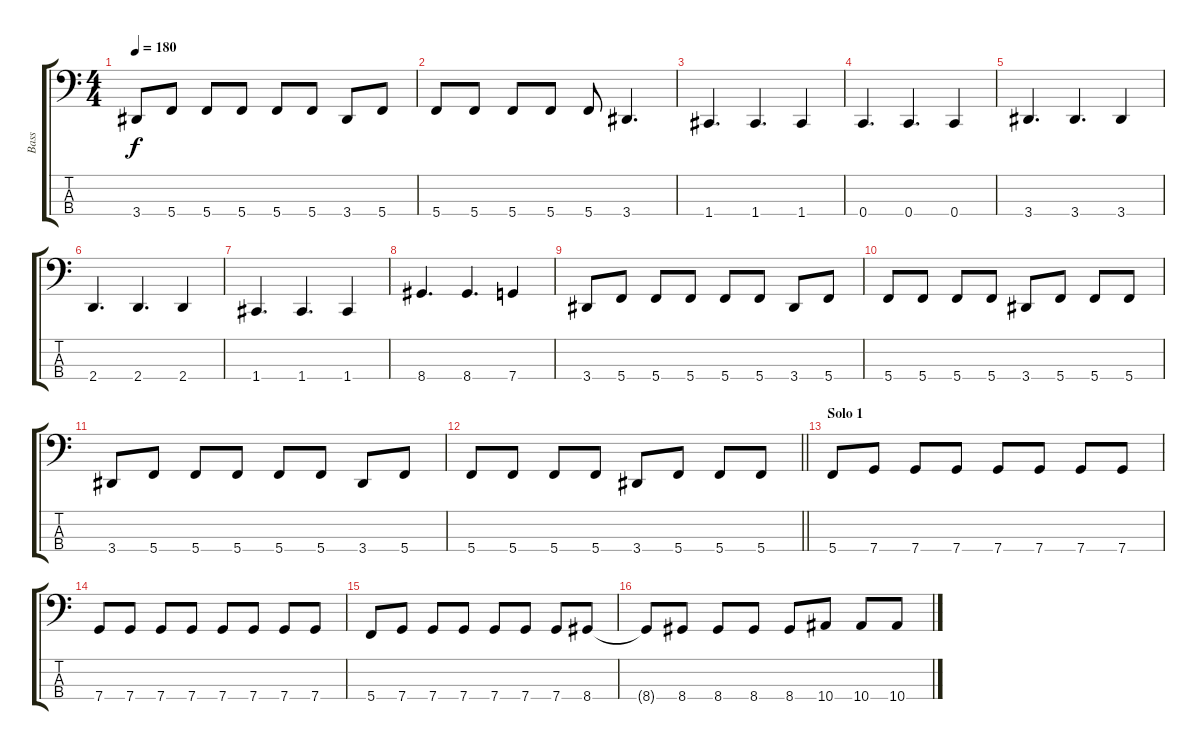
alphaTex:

\track ("Bass" "Bass") {instrument electricbasspick}
\staff {score tabs}
\tuning (F2 C2 G1 C1) {hide}
\ts (4 4)
\tempo 180
\clef f4
\ks c
3.4.8{dy f} 5.4.8 5.4.8 5.4.8 5.4.8 5.4.8 3.4.8 5.4.8 |
5.4.8 5.4.8 5.4.8 5.4.8 5.4.8 3.4.4{d} |
1.4.4{d} 1.4.4{d} 1.4.4 |
0.4.4{d} 0.4.4{d} 0.4.4 |
3.4.4{d} 3.4.4{d} 3.4.4 |
2.4.4{d} 2.4.4{d} 2.4.4 |
1.4.4{d} 1.4.4{d} 1.4.4 |
8.4.4{d} 8.4.4{d} 7.4.4 |
3.4.8 5.4.8 5.4.8 5.4.8 5.4.8 5.4.8 3.4.8 5.4.8 |
5.4.8 5.4.8 5.4.8 5.4.8 3.4.8 5.4.8 5.4.8 5.4.8 |
3.4.8 5.4.8 5.4.8 5.4.8 5.4.8 5.4.8 3.4.8 5.4.8 |
\barLineRight lightlight
5.4.8 5.4.8 5.4.8 5.4.8 3.4.8 5.4.8 5.4.8 5.4.8 |
\section ("" "Solo 1")
5.4.8 7.4.8 7.4.8 7.4.8 7.4.8 7.4.8 7.4.8 7.4.8 |
7.4.8 7.4.8 7.4.8 7.4.8 7.4.8 7.4.8 7.4.8 7.4.8 |
5.4.8 7.4.8 7.4.8 7.4.8 7.4.8 7.4.8 7.4.8 8.4.8 |
8.4{t}.8 8.4.8 8.4.8 8.4.8 8.4.8 10.4.8 10.4.8 10.4.8
